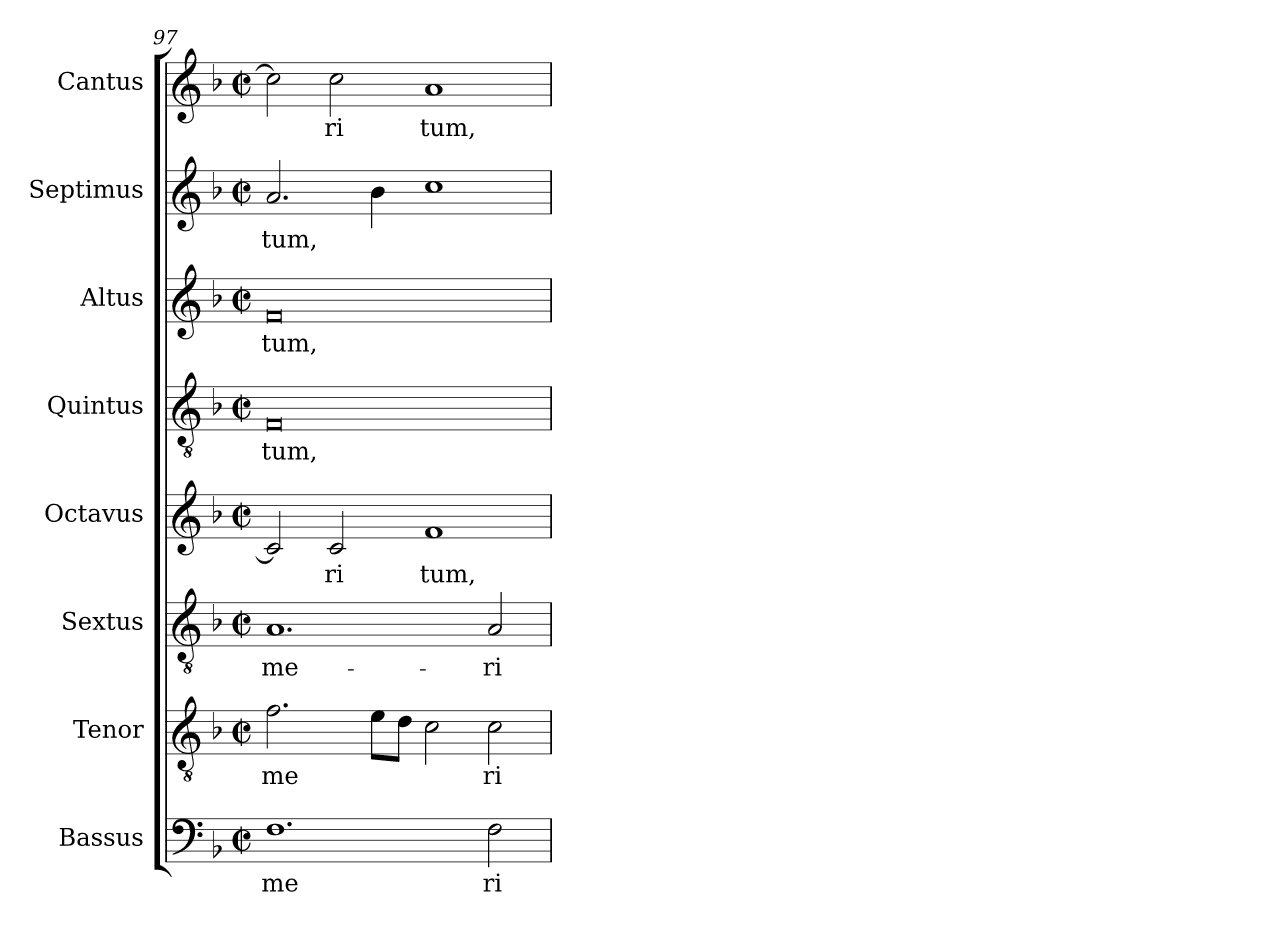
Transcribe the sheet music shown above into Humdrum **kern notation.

**kern	**text	**kern	**text	**kern	**text	**kern	**text	**kern	**text	**kern	**text	**kern	**text	**kern	**text
*part8	*part8	*part7	*part7	*part6	*part6	*part5	*part5	*part4	*part4	*part3	*part3	*part2	*part2	*part1	*part1
*staff8	*staff8	*staff7	*staff7	*staff6	*staff6	*staff5	*staff5	*staff4	*staff4	*staff3	*staff3	*staff2	*staff2	*staff1	*staff1
*I"Bassus	*	*I"Tenor	*	*I"Sextus	*	*I"Octavus	*	*I"Quintus	*	*I"Altus	*	*I"Septimus	*	*I"Cantus	*
*clefF4	*	*clefGv2	*	*clefGv2	*	*clefG2	*	*clefGv2	*	*clefG2	*	*clefG2	*	*clefG2	*
*k[b-]	*	*k[b-]	*	*k[b-]	*	*k[b-]	*	*k[b-]	*	*k[b-]	*	*k[b-]	*	*k[b-]	*
*F:	*	*F:	*	*F:	*	*F:	*	*F:	*	*F:	*	*F:	*	*F:	*
*M2/2	*	*M2/2	*	*M2/2	*	*M2/2	*	*M2/2	*	*M2/2	*	*M2/2	*	*M2/2	*
*met(c|)	*	*met(c|)	*	*met(c|)	*	*met(c|)	*	*met(c|)	*	*met(c|)	*	*met(c|)	*	*met(c|)	*
=97	=97	=97	=97	=97	=97	=97	=97	=97	=97	=97	=97	=97	=97	=97	=97
!	!LO:LY:b:cj	!	!LO:LY:b	!	!LO:LY:b:cj	!	!	!	!LO:LY:b:cj	!	!LO:LY:b:cj	!	!LO:LY:b	!	!
1.F	me	2.f\	me	1.A	me-	2c/]	.	0F	tum,	0f	tum,	2.a/	tum,	2cc\]	.
!	!	!	!	!	!	!	!LO:LY:b:cj	!	!	!	!	!	!	!	!LO:LY:b:cj
.	.	.	.	.	.	2c/	ri	.	.	.	.	.	.	2cc\	ri
.	.	8e\L	.	.	.	.	.	.	.	.	.	4b-\	.	.	.
.	.	8d\J	.	.	.	.	.	.	.	.	.	.	.	.	.
!	!	!	!	!	!	!	!LO:LY:b:cj	!	!	!	!	!	!	!	!LO:LY:b:cj
.	.	2c\	.	.	.	1f	tum,	.	.	.	.	1cc	.	1a	tum,
!	!LO:LY:b:cj	!	!LO:LY:b:cj	!	!LO:LY:b:cj	!	!	!	!	!	!	!	!	!	!
2F\	ri	2c\	ri	2A/	-ri-	.	.	.	.	.	.	.	.	.	.
=	=	=	=	=	=	=	=	=	=	=	=	=	=	=	=
*-	*-	*-	*-	*-	*-	*-	*-	*-	*-	*-	*-	*-	*-	*-	*-
